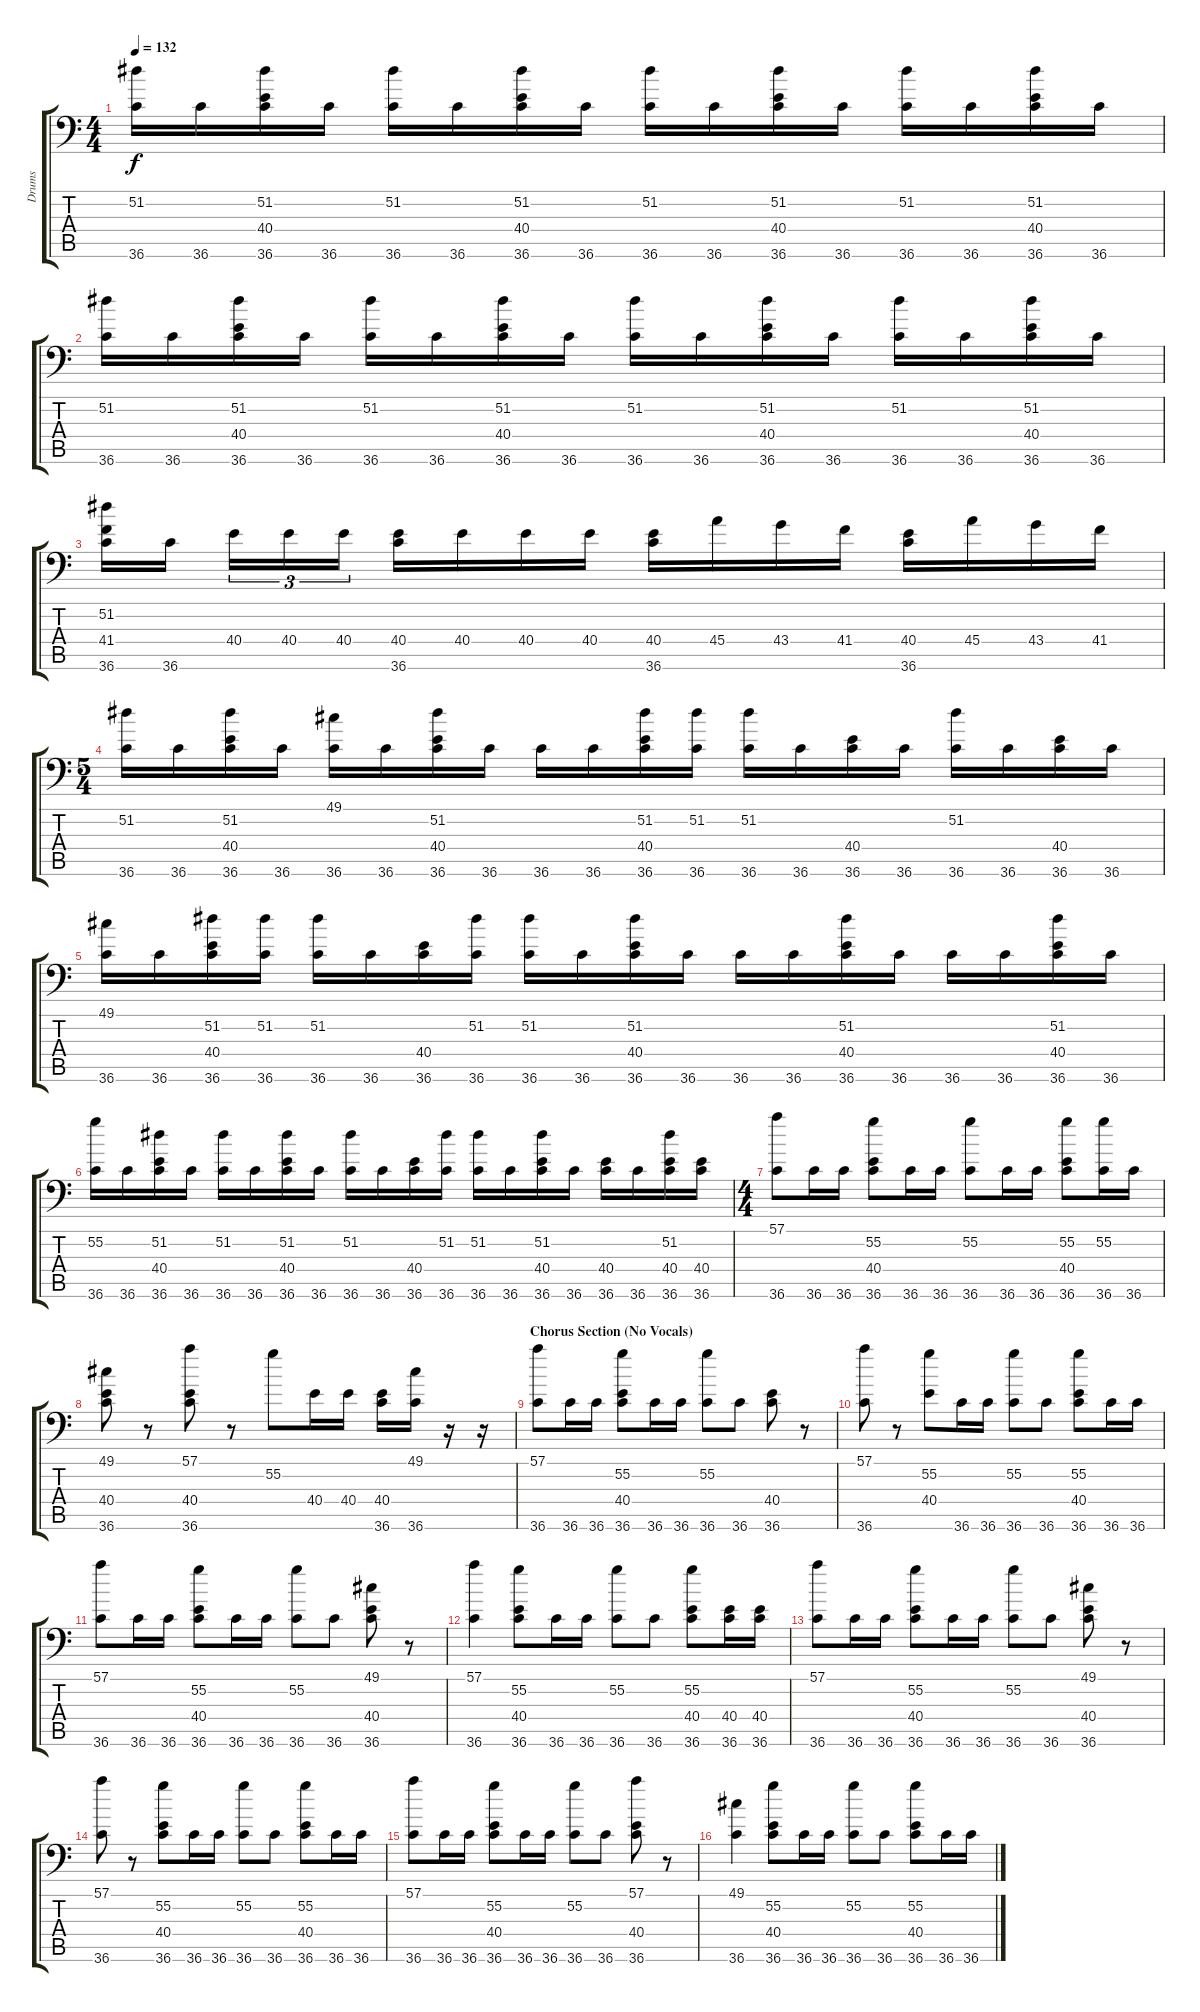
\track ("Drums" "Drums") {instrument acousticgrandpiano}
\staff {score tabs}
\tuning (C-1 C-1 C-1 C-1 C-1 C-1) {hide}
\ts (4 4)
\tempo 132
\clef f4
\ks c
(51.2 36.6).16{dy f} 36.6.16 (51.2 40.4 36.6).16 36.6.16 (51.2 36.6).16 36.6.16 (51.2 40.4 36.6).16 36.6.16 (51.2 36.6).16 36.6.16 (51.2 40.4 36.6).16 36.6.16 (51.2 36.6).16 36.6.16 (51.2 40.4 36.6).16 36.6.16 |
(51.2 36.6).16 36.6.16 (51.2 40.4 36.6).16 36.6.16 (51.2 36.6).16 36.6.16 (51.2 40.4 36.6).16 36.6.16 (51.2 36.6).16 36.6.16 (51.2 40.4 36.6).16 36.6.16 (51.2 36.6).16 36.6.16 (51.2 40.4 36.6).16 36.6.16 |
(51.2 41.4 36.6).16 36.6.16 40.4.16{tu (3 2)} 40.4.16{tu (3 2)} 40.4.16{tu (3 2)} (40.4 36.6).16 40.4.16 40.4.16 40.4.16 (40.4 36.6).16 45.4.16 43.4.16 41.4.16 (40.4 36.6).16 45.4.16 43.4.16 41.4.16 |
\ts (5 4)
(51.2 36.6).16 36.6.16 (51.2 40.4 36.6).16 36.6.16 (49.1 36.6).16 36.6.16 (51.2 40.4 36.6).16 36.6.16 36.6.16 36.6.16 (51.2 40.4 36.6).16 (51.2 36.6).16 (51.2 36.6).16 36.6.16 (40.4 36.6).16 36.6.16 (51.2 36.6).16 36.6.16 (40.4 36.6).16 36.6.16 |
(49.1 36.6).16 36.6.16 (51.2 40.4 36.6).16 (51.2 36.6).16 (51.2 36.6).16 36.6.16 (40.4 36.6).16 (51.2 36.6).16 (51.2 36.6).16 36.6.16 (51.2 40.4 36.6).16 36.6.16 36.6.16 36.6.16 (51.2 40.4 36.6).16 36.6.16 36.6.16 36.6.16 (51.2 40.4 36.6).16 36.6.16 |
(55.2 36.6).16 36.6.16 (51.2 40.4 36.6).16 36.6.16 (51.2 36.6).16 36.6.16 (51.2 40.4 36.6).16 36.6.16 (51.2 36.6).16 36.6.16 (40.4 36.6).16 (51.2 36.6).16 (51.2 36.6).16 36.6.16 (51.2 40.4 36.6).16 36.6.16 (40.4 36.6).16 36.6.16 (51.2 40.4 36.6).16 (40.4 36.6).16 |
\ts (4 4)
(57.1 36.6).8 36.6.16 36.6.16 (55.2 40.4 36.6).8 36.6.16 36.6.16 (55.2 36.6).8 36.6.16 36.6.16 (55.2 40.4 36.6).8 (55.2 36.6).16 36.6.16 |
(49.1 40.4 36.6).8 r.8 (57.1 40.4 36.6).8 r.8 55.2.8 40.4.16 40.4.16 (40.4 36.6).16 (49.1 36.6).16 r.16 r.16 |
\section ("" "Chorus Section (No Vocals)")
(57.1 36.6).8 36.6.16 36.6.16 (55.2 40.4 36.6).8 36.6.16 36.6.16 (55.2 36.6).8 36.6.8 (40.4 36.6).8 r.8 |
(57.1 36.6).8 r.8 (55.2 40.4).8 36.6.16 36.6.16 (55.2 36.6).8 36.6.8 (55.2 40.4 36.6).8 36.6.16 36.6.16 |
(57.1 36.6).8 36.6.16 36.6.16 (55.2 40.4 36.6).8 36.6.16 36.6.16 (55.2 36.6).8 36.6.8 (49.1 40.4 36.6).8 r.8 |
(57.1 36.6).4 (55.2 40.4 36.6).8 36.6.16 36.6.16 (55.2 36.6).8 36.6.8 (55.2 40.4 36.6).8 (40.4 36.6).16 (40.4 36.6).16 |
(57.1 36.6).8 36.6.16 36.6.16 (55.2 40.4 36.6).8 36.6.16 36.6.16 (55.2 36.6).8 36.6.8 (49.1 40.4 36.6).8 r.8 |
(57.1 36.6).8 r.8 (55.2 40.4 36.6).8 36.6.16 36.6.16 (55.2 36.6).8 36.6.8 (55.2 40.4 36.6).8 36.6.16 36.6.16 |
(57.1 36.6).8 36.6.16 36.6.16 (55.2 40.4 36.6).8 36.6.16 36.6.16 (55.2 36.6).8 36.6.8 (57.1 40.4 36.6).8 r.8 |
(49.1 36.6).4 (55.2 40.4 36.6).8 36.6.16 36.6.16 (55.2 36.6).8 36.6.8 (55.2 40.4 36.6).8 36.6.16 36.6.16
